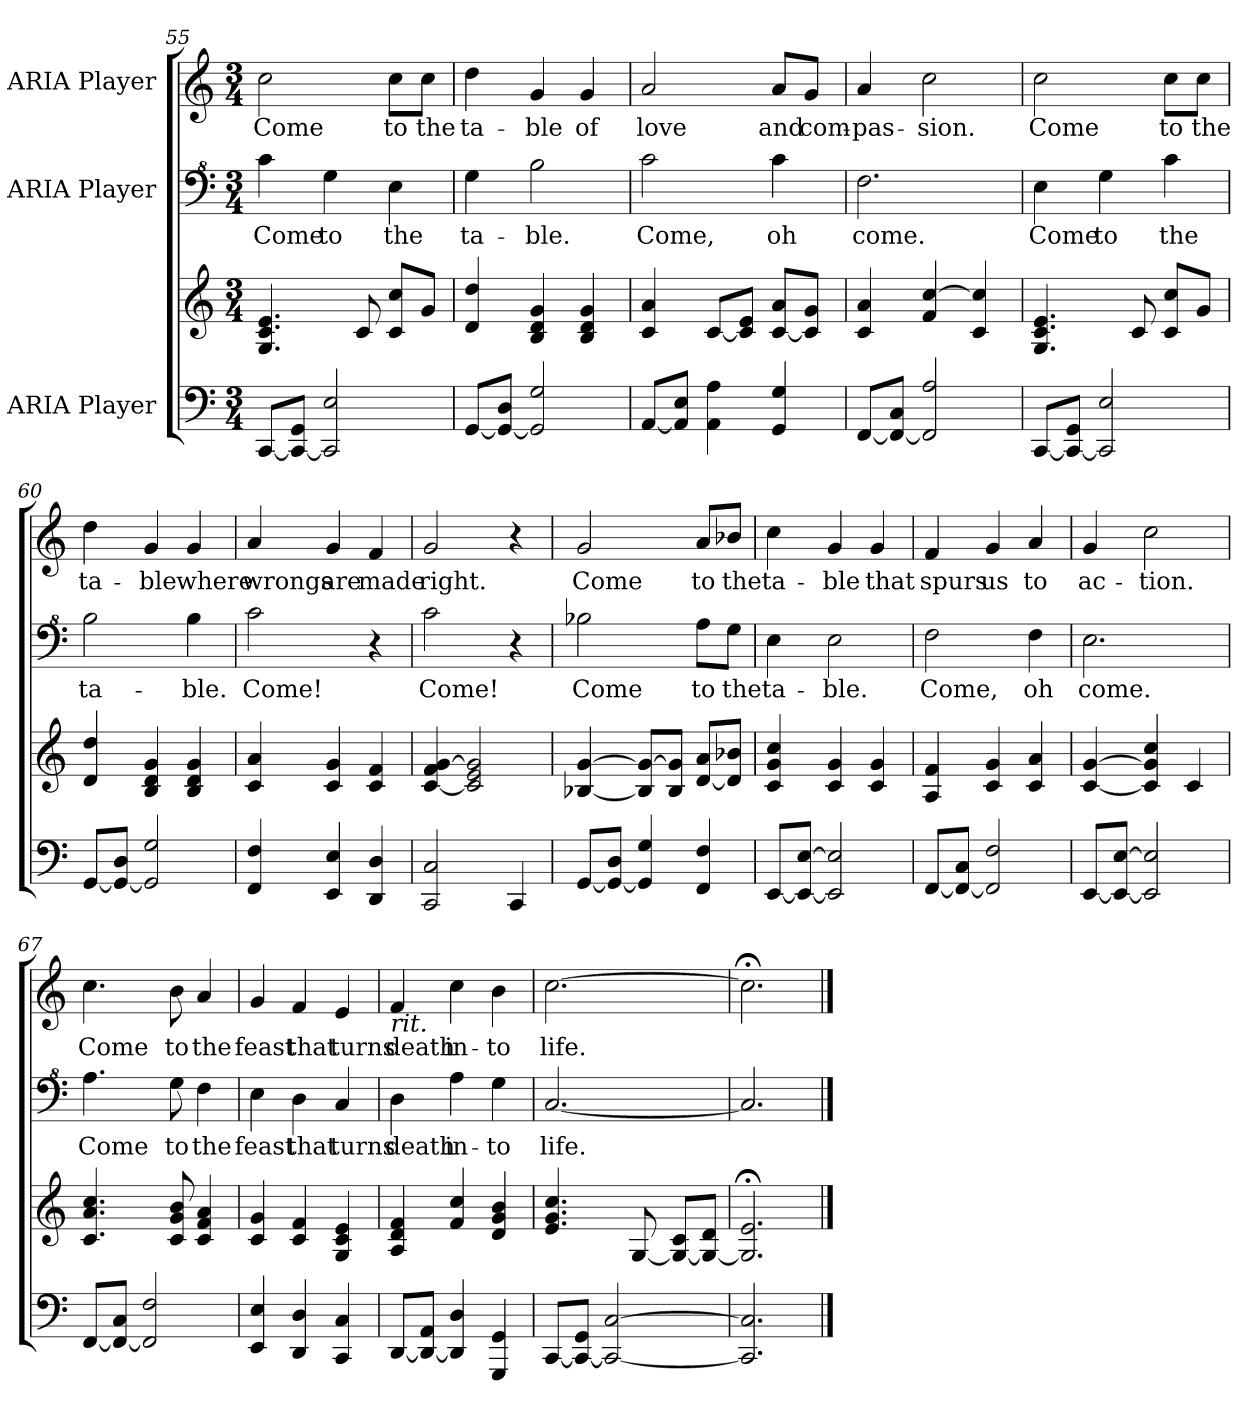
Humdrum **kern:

**kern	**kern	**kern	**text	**kern	**text
*part3	*part3	*part2	*part2	*part1	*part1
*staff4	*staff3	*staff2	*staff2	*staff1	*staff1
*I"ARIA Player	*	*I"ARIA Player	*	*I"ARIA Player	*
*clefF4	*clefG2	*clefF^4	*	*clefG2	*
*k[]	*k[]	*k[]	*	*k[]	*
*M3/4	*M3/4	*M3/4	*	*M3/4	*
=55	=55	=55	=55	=55	=55
!	!	!	!LO:LY:b	!	!LO:LY:b
[8CC/L	4.G/ 4.c/ 4.e/	4cc\	Come	2cc\	Come
8CC/_ 8GG/J	.	.	.	.	.
!	!	!	!LO:LY:b	!	!
2CC/] 2E/	.	4g\	to	.	.
.	8c/	.	.	.	.
!	!	!	!LO:LY:b	!	!LO:LY:b
.	8c/ 8cc/L	4e\	the	8cc\L	to
!	!	!	!	!	!LO:LY:b
.	8g/J	.	.	8cc\J	the
=56	=56	=56	=56	=56	=56
!	!	!	!LO:LY:b	!	!LO:LY:b
[8GG/L	4d/ 4dd/	4g\	ta-	4dd\	ta-
8GG/_ 8D/J	.	.	.	.	.
!	!	!	!LO:LY:b	!	!LO:LY:b
2GG/] 2G/	4B/ 4d/ 4g/	2b\	-ble.	4g/	-ble
!	!	!	!	!	!LO:LY:b
.	4B/ 4d/ 4g/	.	.	4g/	of
!!LO:LB:g=z
=57	=57	=57	=57	=57	=57
!	!	!	!LO:LY:b	!	!LO:LY:b
[8AA/L	4c/ 4a/	2cc\	Come,	2a/	love
8AA/] 8E/J	.	.	.	.	.
4AA\ 4A\	[8c/L	.	.	.	.
.	8c/] 8e/J	.	.	.	.
!	!	!	!LO:LY:b	!	!LO:LY:b
4GG/ 4G/	[8c/ 8a/L	4cc\	oh	8a/L	and
!	!	!	!	!	!LO:LY:b
.	8c/] 8g/J	.	.	8g/J	com-
=58	=58	=58	=58	=58	=58
!	!	!	!LO:LY:b	!	!LO:LY:b
[8FF/L	4c/ 4a/	2.f\	come.	4a/	-pas-
8FF/_ 8C/J	.	.	.	.	.
!	!	!	!	!	!LO:LY:b
2FF/] 2A/	4f/ [4cc/	.	.	2cc\	-sion.
.	4c/ 4cc/]	.	.	.	.
=59	=59	=59	=59	=59	=59
!	!	!	!LO:LY:b	!	!LO:LY:b
[8CC/L	4.G/ 4.c/ 4.e/	4e\	Come	2cc\	Come
8CC/_ 8GG/J	.	.	.	.	.
!	!	!	!LO:LY:b	!	!
2CC/] 2E/	.	4g\	to	.	.
.	8c/	.	.	.	.
!	!	!	!LO:LY:b	!	!LO:LY:b
.	8c/ 8cc/L	4cc\	the	8cc\L	to
!	!	!	!	!	!LO:LY:b
.	8g/J	.	.	8cc\J	the
=60	=60	=60	=60	=60	=60
!	!	!	!LO:LY:b	!	!LO:LY:b
[8GG/L	4d/ 4dd/	2b\	ta-	4dd\	ta-
8GG/_ 8D/J	.	.	.	.	.
!	!	!	!	!	!LO:LY:b
2GG/] 2G/	4B/ 4d/ 4g/	.	.	4g/	-ble
!	!	!	!LO:LY:b	!	!LO:LY:b
.	4B/ 4d/ 4g/	4b\	-ble.	4g/	where
!!LO:LB:g=z
=61	=61	=61	=61	=61	=61
!	!	!	!LO:LY:b	!	!LO:LY:b
4FF/ 4F/	4c/ 4a/	2cc\	Come!	4a/	wrongs
!	!	!	!	!	!LO:LY:b
4EE/ 4E/	4c/ 4g/	.	.	4g/	are
!	!	!	!	!	!LO:LY:b
4DD/ 4D/	4c/ 4f/	4r	.	4f/	made
!!LO:LB:g=z
=62	=62	=62	=62	=62	=62
!	!	!	!LO:LY:b	!	!LO:LY:b
2CC/ 2C/	[4c/ 4f/ [4g/	2cc\	Come!	2g/	right.
.	2c/] 2e/ 2g/]	.	.	.	.
4CC/	.	4r	.	4r	.
=63	=63	=63	=63	=63	=63
!	!	!	!LO:LY:b	!	!LO:LY:b
[8GG/L	[4B-X/ [4g/	2b-X\	Come	2g/	Come
8GG/_ 8D/J	.	.	.	.	.
4GG/] 4G/	8B-/] 8g/_L	.	.	.	.
.	8B-/ 8g/]J	.	.	.	.
!	!	!	!LO:LY:b	!	!LO:LY:b
4FF/ 4F/	[8d/ 8a/L	8a\L	to	8a/L	to
!	!	!	!LO:LY:b	!	!LO:LY:b
.	8d/] 8b-X/J	8g\J	the	8b-X/J	the
=64	=64	=64	=64	=64	=64
!	!	!	!LO:LY:b	!	!LO:LY:b
[8EE/L	4c/ 4g/ 4cc/	4e\	ta-	4cc\	ta-
8EE/_ [8E/J	.	.	.	.	.
!	!	!	!LO:LY:b	!	!LO:LY:b
2EE/] 2E/]	4c/ 4g/	2e\	-ble.	4g/	-ble
!	!	!	!	!	!LO:LY:b
.	4c/ 4g/	.	.	4g/	that
=65	=65	=65	=65	=65	=65
!	!	!	!LO:LY:b	!	!LO:LY:b
[8FF/L	4A/ 4f/	2f\	Come,	4f/	spurs
8FF/_ 8C/J	.	.	.	.	.
!	!	!	!	!	!LO:LY:b
2FF/] 2F/	4c/ 4g/	.	.	4g/	us
!	!	!	!LO:LY:b	!	!LO:LY:b
.	4c/ 4a/	4f\	oh	4a/	to
=66	=66	=66	=66	=66	=66
!	!	!	!LO:LY:b	!	!LO:LY:b
[8EE/L	[4c/ [4g/	2.e\	come.	4g/	ac-
8EE/_ [8E/J	.	.	.	.	.
!	!	!	!	!	!LO:LY:b
2EE/] 2E/]	4c/] 4g/] 4cc/	.	.	2cc\	-tion.
.	4c/	.	.	.	.
!!LO:LB:g=z
=67	=67	=67	=67	=67	=67
!	!	!	!LO:LY:b	!	!LO:LY:b
[8FF/L	4.c/ 4.a/ 4.cc/	4.a\	Come	4.cc\	Come
8FF/_ 8C/J	.	.	.	.	.
2FF/] 2F/	.	.	.	.	.
!	!	!	!LO:LY:b	!	!LO:LY:b
.	8c/ 8g/ 8b/	8g\	to	8b\	to
!	!	!	!LO:LY:b	!	!LO:LY:b
.	4c/ 4f/ 4a/	4f\	the	4a/	the
=68	=68	=68	=68	=68	=68
!	!	!	!LO:LY:b	!	!LO:LY:b
4EE/ 4E/	4c/ 4g/	4e\	feast	4g/	feast
!	!	!	!LO:LY:b	!	!LO:LY:b
4DD/ 4D/	4c/ 4f/	4d\	that	4f/	that
!	!	!	!LO:LY:b	!	!LO:LY:b
4CC/ 4C/	4G/ 4c/ 4e/	4c/	turns	4e/	turns
=69	=69	=69	=69	=69	=69
!	!	!	!	!LO:TX:b:i:t=rit.	!
!	!	!	!LO:LY:b	!	!LO:LY:b
[8DD/L	4A/ 4d/ 4f/	4d\	death	4f/	death
8DD/_ 8AA/J	.	.	.	.	.
!	!	!	!LO:LY:b	!	!LO:LY:b
4DD/] 4D/	4f/ 4cc/	4a\	in-	4cc\	in-
!	!	!	!LO:LY:b	!	!LO:LY:b
4GGG/ 4GG/	4d/ 4g/ 4b/	4g\	-to	4b\	-to
=70	=70	=70	=70	=70	=70
!	!	!	!LO:LY:b	!	!LO:LY:b
[8CC/L	4.e/ 4.g/ 4.cc/	[2.c/	life.	[2.cc\	life.
8CC/_ 8GG/J	.	.	.	.	.
2CC/_ [2C/	.	.	.	.	.
.	[8G/	.	.	.	.
.	8G/_ 8c/L	.	.	.	.
.	8G/_ 8d/J	.	.	.	.
=71	=71	=71	=71	=71	=71
2.CC/] 2.C/]	2.G/];< 2.e/;<	2.c/]	.	2.cc;<\]	.
==	==	==	==	==	==
*-	*-	*-	*-	*-	*-
